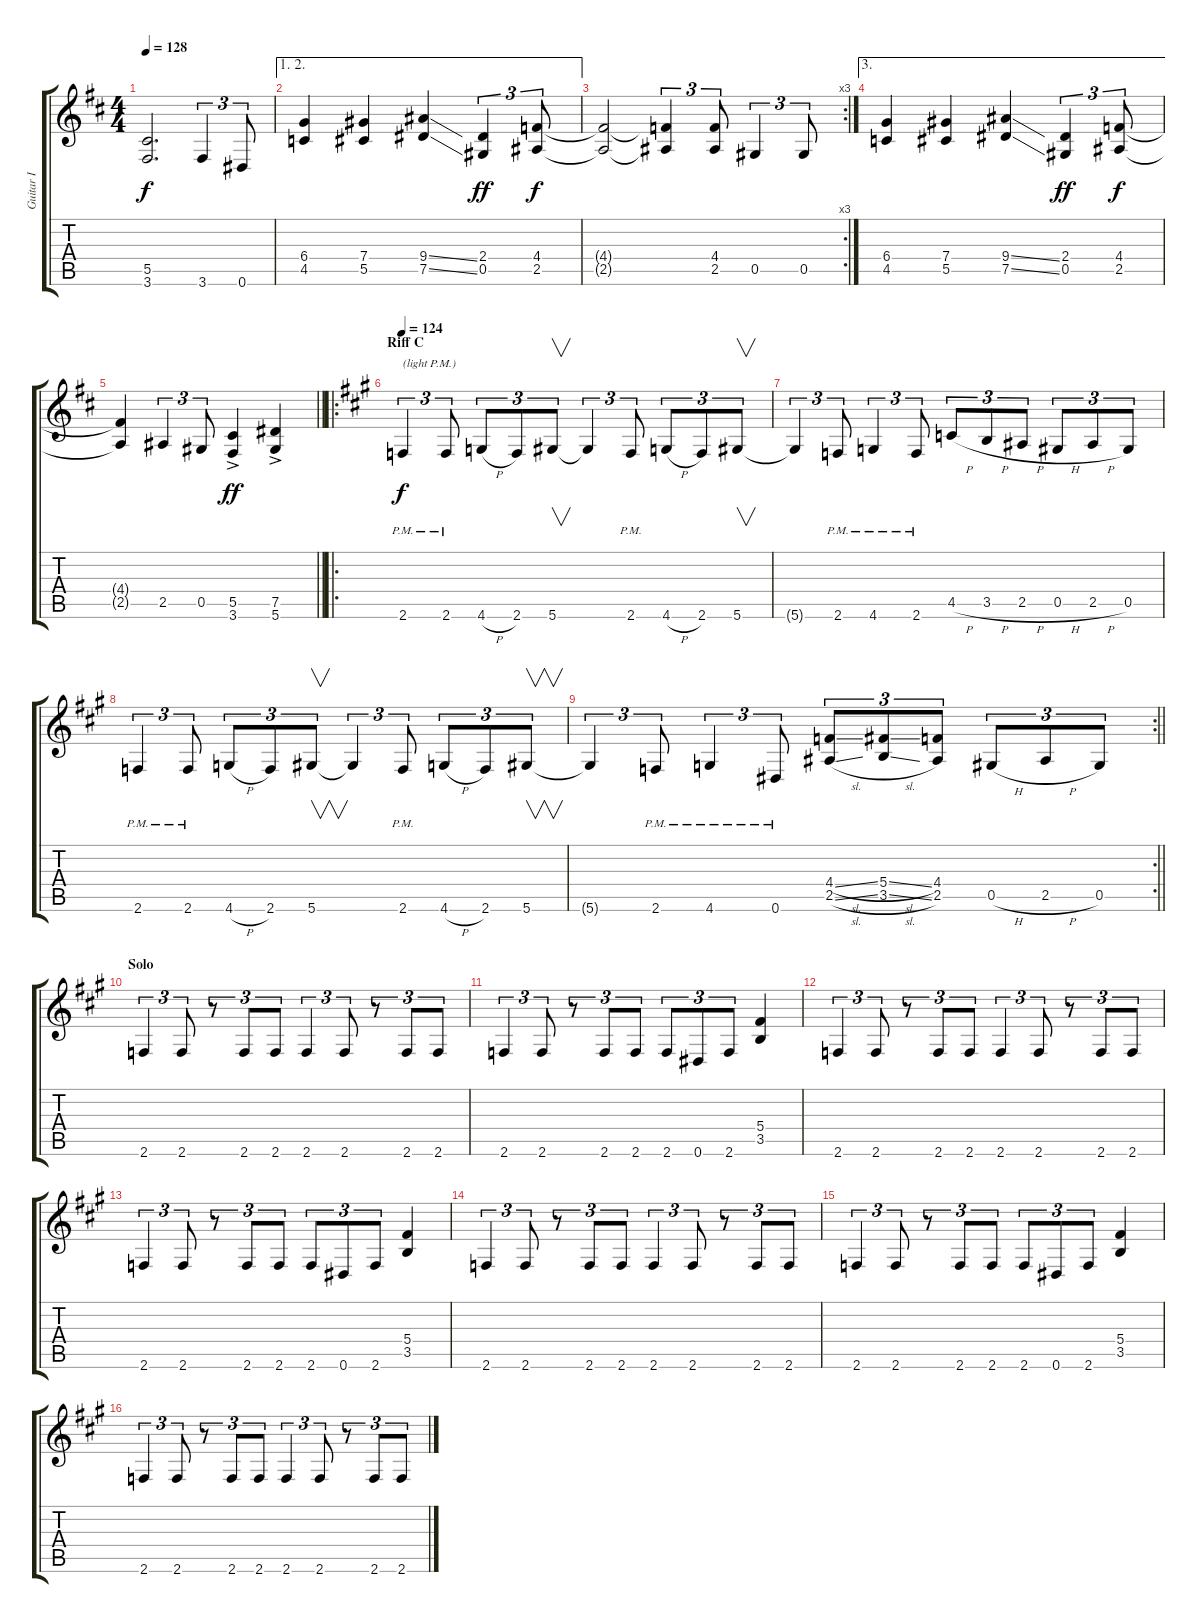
\track ("Guitar I" "Guitar I") {instrument distortionguitar}
\staff {score tabs}
\tuning (Eb4 Bb3 Gb3 Db3 Ab2 Eb2) {hide}
\ts (4 4)
\tempo 128
\clef g2
\ks bminor
(5.5{t} 3.6{t}).2{d dy f} 3.6.4{tu (3 2)} 0.6.8{tu (3 2)} |
\ae (1 2)
(6.4 4.5).4 (7.4 5.5).4 (9.4{ss} 7.5{ss}).4 (2.4 0.5).4{tu (3 2) dy ff} (4.4 2.5).8{tu (3 2) dy f} |
\rc 3
(4.4{t} 2.5{t}).2 (4.4{t} 2.5{t}).4{tu (3 2)} (4.4 2.5).8{tu (3 2)} 0.5.4{tu (3 2)} 0.5.8{tu (3 2)} |
\ae 3
(6.4 4.5).4 (7.4 5.5).4 (9.4{ss} 7.5{ss}).4 (2.4 0.5).4{tu (3 2) dy ff} (4.4 2.5).8{tu (3 2) dy f} |
\barLineRight lightlight
(4.4{t} 2.5{t}).4 2.5.4{tu (3 2)} 0.5.8{tu (3 2)} (5.5{ac} 3.6{ac}).4{dy ff} (7.5{ac} 5.6{ac}).4 |
\ro
\section ("" "Riff C")
\tempo 124
\ks f#minor
2.6{pm}.4{tu (3 2) txt "(light P.M.)" dy f} 2.6{pm}.8{tu (3 2)} 4.6{h}.8{tu (3 2)} 2.6.8{tu (3 2)} 5.6.8{v tu (3 2)} 5.6{t}.4{tu (3 2)} 2.6{pm}.8{tu (3 2)} 4.6{h}.8{tu (3 2)} 2.6.8{tu (3 2)} 5.6.8{v tu (3 2)} |
5.6{t}.4{tu (3 2)} 2.6{pm}.8{tu (3 2)} 4.6{pm}.4{tu (3 2)} 2.6{pm}.8{tu (3 2)} 4.5{h}.8{tu (3 2)} 3.5{h}.8{tu (3 2)} 2.5{h}.8{tu (3 2)} 0.5{h}.8{tu (3 2)} 2.5{h}.8{tu (3 2)} 0.5.8{tu (3 2)} |
2.6{pm}.4{tu (3 2)} 2.6{pm}.8{tu (3 2)} 4.6{h}.8{tu (3 2)} 2.6.8{tu (3 2)} 5.6.8{v tu (3 2)} 5.6{t}.4{tu (3 2)} 2.6{pm}.8{tu (3 2)} 4.6{h}.8{tu (3 2)} 2.6.8{tu (3 2)} 5.6.8{v tu (3 2)} |
\rc 2
\barLineRight lightlight
5.6{t}.4{tu (3 2)} 2.6{pm}.8{tu (3 2)} 4.6{pm}.4{tu (3 2)} 0.6{pm}.8{tu (3 2)} (4.4{sl} 2.5{sl}).8{tu (3 2)} (5.4{sl} 3.5{sl}).8{tu (3 2)} (4.4 2.5).8{tu (3 2)} 0.5{h}.8{tu (3 2)} 2.5{h}.8{tu (3 2)} 0.5.8{tu (3 2)} |
\section ("" "Solo")
2.6.4{tu (3 2) balance 2} 2.6.8{tu (3 2)} r.8{tu (3 2)} 2.6.8{tu (3 2)} 2.6.8{tu (3 2)} 2.6.4{tu (3 2)} 2.6.8{tu (3 2)} r.8{tu (3 2)} 2.6.8{tu (3 2)} 2.6.8{tu (3 2)} |
2.6.4{tu (3 2)} 2.6.8{tu (3 2)} r.8{tu (3 2)} 2.6.8{tu (3 2)} 2.6.8{tu (3 2)} 2.6.8{tu (3 2)} 0.6.8{tu (3 2)} 2.6.8{tu (3 2)} (5.4 3.5).4 |
2.6.4{tu (3 2)} 2.6.8{tu (3 2)} r.8{tu (3 2)} 2.6.8{tu (3 2)} 2.6.8{tu (3 2)} 2.6.4{tu (3 2)} 2.6.8{tu (3 2)} r.8{tu (3 2)} 2.6.8{tu (3 2)} 2.6.8{tu (3 2)} |
2.6.4{tu (3 2)} 2.6.8{tu (3 2)} r.8{tu (3 2)} 2.6.8{tu (3 2)} 2.6.8{tu (3 2)} 2.6.8{tu (3 2)} 0.6.8{tu (3 2)} 2.6.8{tu (3 2)} (5.4 3.5).4 |
2.6.4{tu (3 2)} 2.6.8{tu (3 2)} r.8{tu (3 2)} 2.6.8{tu (3 2)} 2.6.8{tu (3 2)} 2.6.4{tu (3 2)} 2.6.8{tu (3 2)} r.8{tu (3 2)} 2.6.8{tu (3 2)} 2.6.8{tu (3 2)} |
2.6.4{tu (3 2)} 2.6.8{tu (3 2)} r.8{tu (3 2)} 2.6.8{tu (3 2)} 2.6.8{tu (3 2)} 2.6.8{tu (3 2)} 0.6.8{tu (3 2)} 2.6.8{tu (3 2)} (5.4 3.5).4 |
2.6.4{tu (3 2)} 2.6.8{tu (3 2)} r.8{tu (3 2)} 2.6.8{tu (3 2)} 2.6.8{tu (3 2)} 2.6.4{tu (3 2)} 2.6.8{tu (3 2)} r.8{tu (3 2)} 2.6.8{tu (3 2)} 2.6.8{tu (3 2)}
